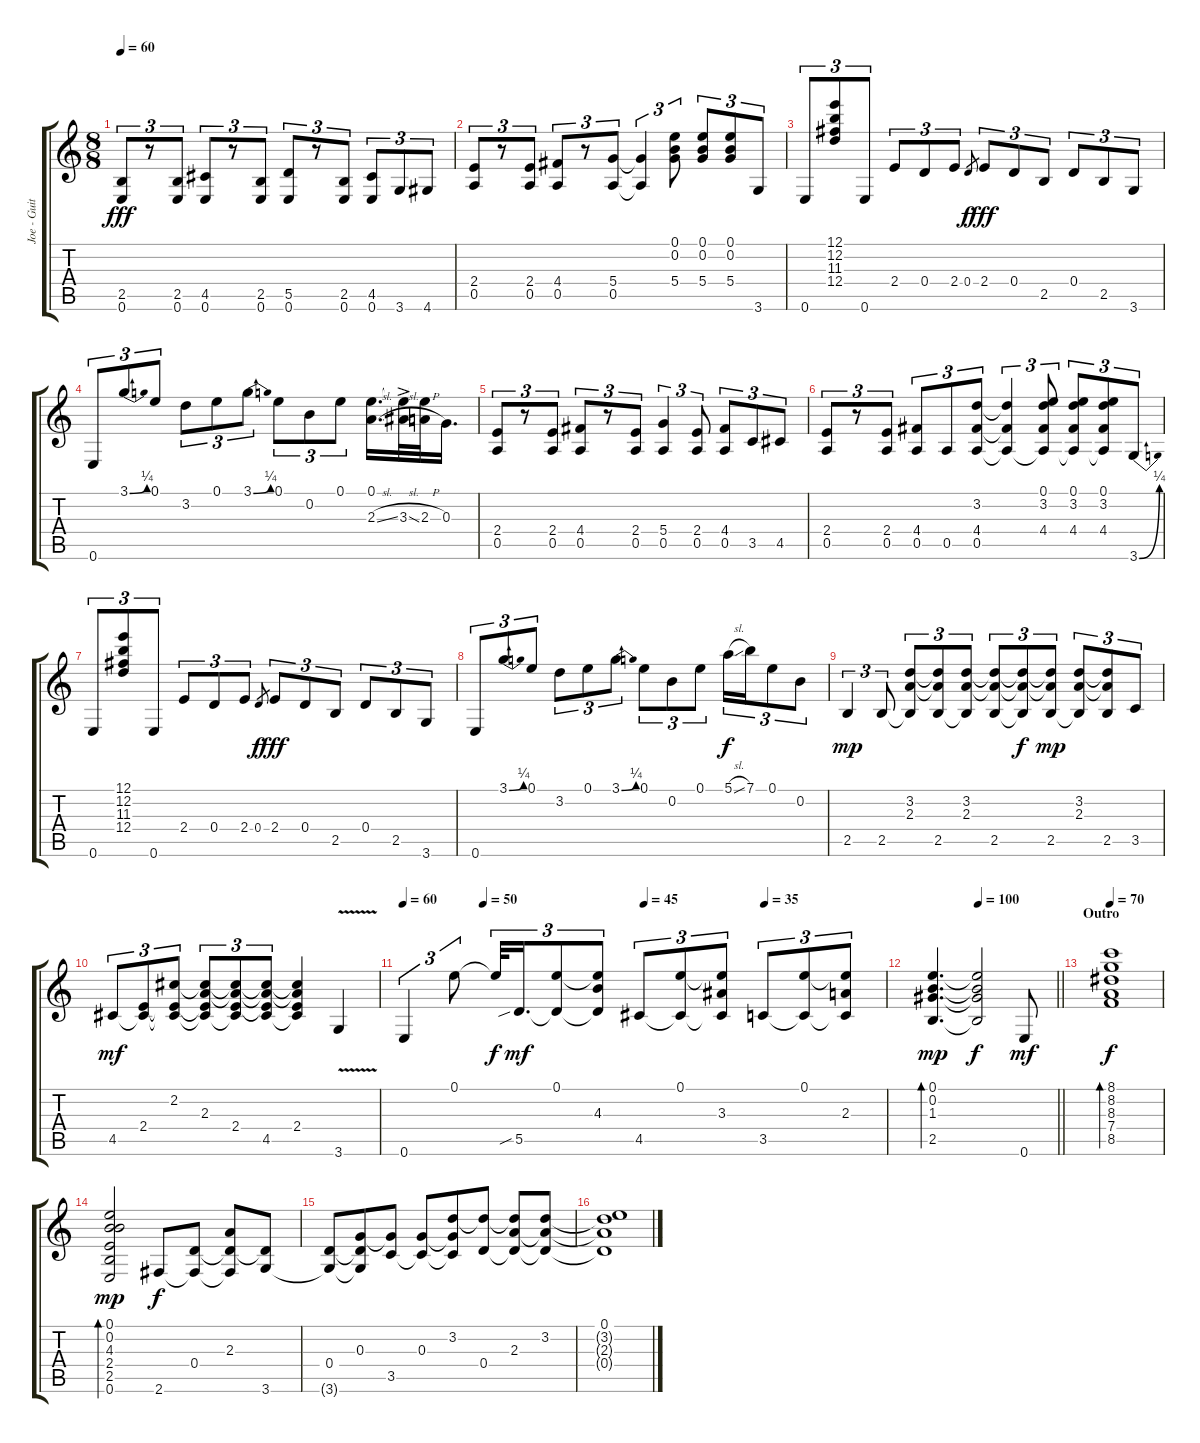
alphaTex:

\track ("Joe - Guitar" "Joe - Guit") {instrument acousticguitarsteel}
\staff {score tabs}
\tuning (E4 B3 G3 D3 A2 E2) {hide}
\ts (8 8)
\tempo 60
\clef g2
\ks c
(2.5 0.6).8{tu (3 2) dy fff} r.8{tu (3 2)} (2.5 0.6).8{tu (3 2)} (4.5 0.6).8{tu (3 2)} r.8{tu (3 2)} (2.5 0.6).8{tu (3 2)} (5.5 0.6).8{tu (3 2)} r.8{tu (3 2)} (2.5 0.6).8{tu (3 2)} (4.5 0.6).8{tu (3 2)} 3.6.8{tu (3 2)} 4.6.8{tu (3 2)} |
(2.4 0.5).8{tu (3 2)} r.8{tu (3 2)} (2.4 0.5).8{tu (3 2)} (4.4 0.5).8{tu (3 2)} r.8{tu (3 2)} (5.4 0.5).8{tu (3 2)} (5.4{t} 0.5{t}).4{tu (3 2)} (0.1 0.2 5.4).8{tu (3 2)} (0.1 0.2 5.4).8{tu (3 2)} (0.1 0.2 5.4).8{tu (3 2)} 3.6.8{tu (3 2)} |
0.6.8{tu (3 2)} (12.1 12.2 11.3 12.4).8{tu (3 2)} 0.6.8{tu (3 2)} 2.4.8{tu (3 2)} 0.4.8{tu (3 2)} 2.4.8{tu (3 2)} 0.4.8{gr dy f} 2.4.8{tu (3 2) dy fff} 0.4.8{tu (3 2)} 2.5.8{tu (3 2)} 0.4.8{tu (3 2)} 2.5.8{tu (3 2)} 3.6.8{tu (3 2)} |
0.6.8{tu (3 2)} 3.1{be (bend 0 0 60 1)}.8{tu (3 2)} 0.1.8{tu (3 2)} 3.2.8{tu (3 2)} 0.1.8{tu (3 2)} 3.1{be (bend 0 0 60 1)}.8{tu (3 2)} 0.1.8{tu (3 2)} 0.2.8{tu (3 2)} 0.1.8{tu (3 2)} (0.1 2.3{sl}).16{d} (0.1{t} 3.3{sl ac}).32 (0.1{t} 2.3{h}).32 0.3.16{d} |
(2.4 0.5).8{tu (3 2)} r.8{tu (3 2)} (2.4 0.5).8{tu (3 2)} (4.4 0.5).8{tu (3 2)} r.8{tu (3 2)} (2.4 0.5).8{tu (3 2)} (5.4 0.5).4{tu (3 2)} (2.4 0.5).8{tu (3 2)} (4.4 0.5).8{tu (3 2)} 3.5.8{tu (3 2)} 4.5.8{tu (3 2)} |
(2.4 0.5).8{tu (3 2)} r.8{tu (3 2)} (2.4 0.5).8{tu (3 2)} (4.4 0.5).8{tu (3 2)} 0.5.8{tu (3 2)} (3.2 4.4 0.5).8{tu (3 2)} (3.2{t} 4.4{t} 0.5{t}).4{tu (3 2)} (0.1 3.2 4.4 0.5{t}).8{tu (3 2)} (0.1 3.2 4.4 0.5{t}).8{tu (3 2)} (0.1 3.2 4.4 0.5{t}).8{tu (3 2)} 3.6{be (bend 0 0 60 1)}.8{tu (3 2)} |
0.6.8{tu (3 2)} (12.1 12.2 11.3 12.4).8{tu (3 2)} 0.6.8{tu (3 2)} 2.4.8{tu (3 2)} 0.4.8{tu (3 2)} 2.4.8{tu (3 2)} 0.4.8{gr dy f} 2.4.8{tu (3 2) dy fff} 0.4.8{tu (3 2)} 2.5.8{tu (3 2)} 0.4.8{tu (3 2)} 2.5.8{tu (3 2)} 3.6.8{tu (3 2)} |
0.6.8{tu (3 2)} 3.1{be (bend 0 0 60 1)}.8{tu (3 2)} 0.1.8{tu (3 2)} 3.2.8{tu (3 2)} 0.1.8{tu (3 2)} 3.1{be (bend 0 0 60 1)}.8{tu (3 2)} 0.1.8{tu (3 2)} 0.2.8{tu (3 2)} 0.1.8{tu (3 2)} 5.1{sl}.16{tu (3 2) dy f} 7.1.16{tu (3 2)} 0.1.8{tu (3 2)} 0.2.8{tu (3 2)} |
2.5.4{tu (3 2) dy mp} 2.5.8{tu (3 2)} (3.2 2.3 2.5{t}).8{tu (3 2)} (3.2{t} 2.3{t} 2.5).8{tu (3 2)} (3.2 2.3 2.5{t}).8{tu (3 2)} (3.2{t} 2.3{t} 2.5).8{tu (3 2)} (3.2{t} 2.3{t} 2.5{t}).8{tu (3 2) dy f} (3.2{t} 2.3{t} 2.5).8{tu (3 2) dy mp} (3.2 2.3 2.5{t}).8{tu (3 2)} (3.2{t} 2.3{t} 2.5).8{tu (3 2)} 3.5.8{tu (3 2)} |
4.5.8{tu (3 2) dy mf} (2.4 4.5{t}).8{tu (3 2)} (2.2 2.4{t} 4.5{t}).8{tu (3 2)} (2.2{t} 2.3 2.4{t} 4.5{t}).8{tu (3 2)} (2.2{t} 2.3{t} 2.4 4.5{t}).8{tu (3 2)} (2.2{t} 2.3{t} 2.4{t} 4.5).8{tu (3 2)} (2.2{t} 2.3{t} 2.4 4.5{t}).4 3.6{v}.4 |
\tempo 60
\tempo (50 0.16666666666666666)
\tempo (45 0.5)
\tempo (35 0.75)
0.6.4{tu (3 2)} 0.1.8{tu (3 2)} 0.1{t}.32{tu (3 2) dy f} 5.5{sib}.16{d tu (3 2) dy mf} (0.1 5.5{t}).8{tu (3 2)} (0.1{t} 4.3 5.5{t}).8{tu (3 2)} 4.5.8{tu (3 2)} (0.1 4.5{t}).8{tu (3 2)} (0.1{t} 3.3 4.5{t}).8{tu (3 2)} 3.5.8{tu (3 2)} (0.1 3.5{t}).8{tu (3 2)} (0.1{t} 2.3 3.5{t}).8{tu (3 2)} |
\tempo (100 0.375)
\barLineRight lightlight
(0.1 0.2 1.3 2.5).4{d bd 120 dy mp} (0.1{t} 0.2{t} 1.3{t} 2.5{t}).2{dy f} 0.6.8{dy mf} |
\section ("" "Outro")
\tempo 70
(8.1 8.2 8.3 7.4 8.5).1{bd 240 dy f instrument acousticguitarsteel} |
(0.1 0.2 4.3 2.4 2.5 0.6).2{bd 240 dy mp} 2.6.8{dy f} (0.4 2.6{t}).8 (2.3 0.4{t} 2.6{t}).8 (0.4{t} 3.6).8 |
(0.4 3.6{t}).8 (0.3 0.4{t} 3.6{t}).8 (0.3{t} 3.5).8 (0.3 3.5{t}).8 (3.2 0.3{t} 3.5{t}).8 (3.2{t} 0.4).8 (3.2{t} 2.3 0.4{t}).8 (3.2 2.3{t} 0.4{t}).8 |
(0.1 3.2{t} 2.3{t} 0.4{t}).1
